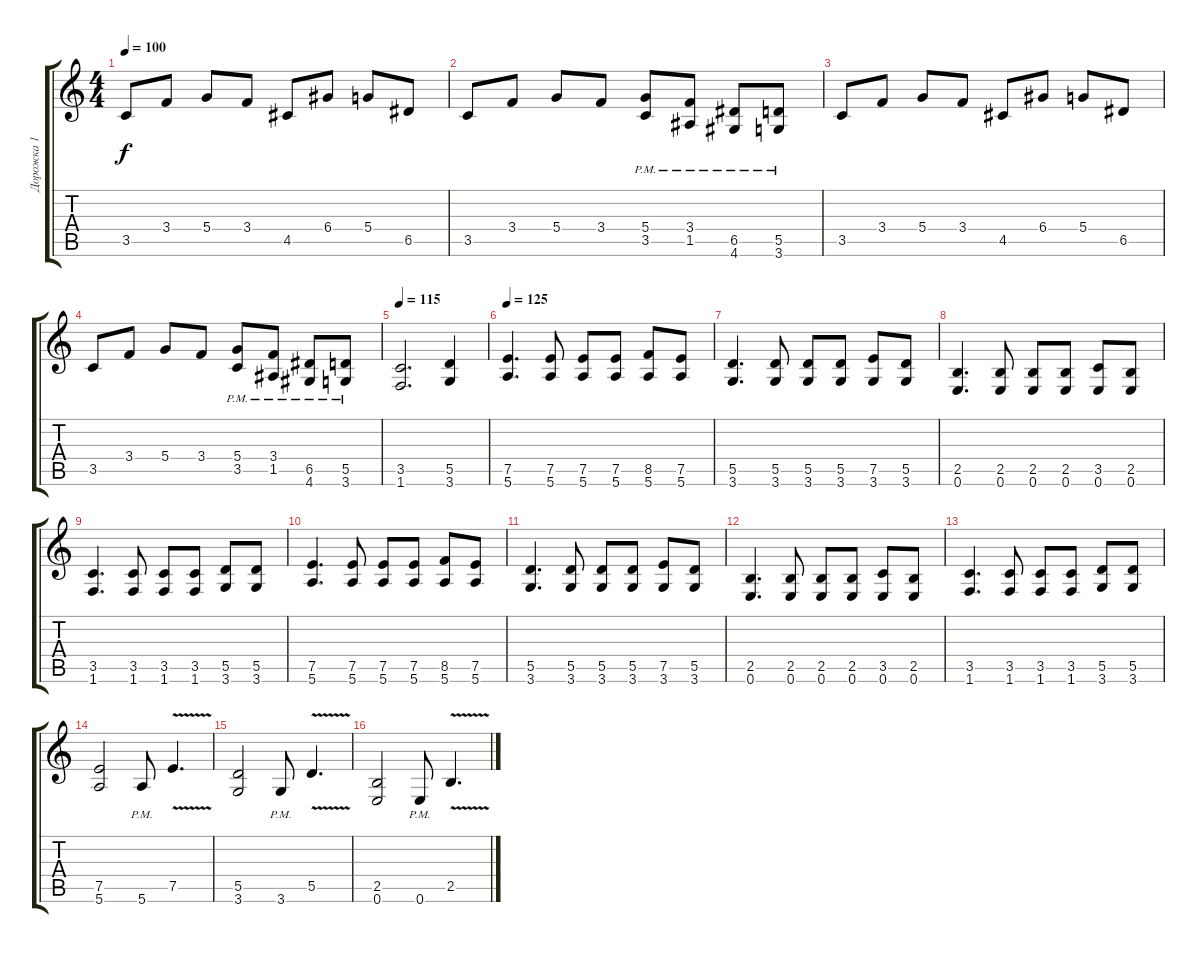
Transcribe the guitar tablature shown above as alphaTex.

\track ("Дорожка 1" "Дорожка 1") {instrument distortionguitar}
\staff {score tabs}
\tuning (E4 B3 G3 D3 A2 E2) {hide}
\ts (4 4)
\tempo 100
\clef g2
\ks c
3.5.8{dy f} 3.4.8 5.4.8 3.4.8 4.5.8 6.4.8 5.4.8 6.5.8 |
3.5.8 3.4.8 5.4.8 3.4.8 (5.4{pm} 3.5{pm}).8 (3.4{pm} 1.5{pm}).8 (6.5{pm} 4.6{pm}).8 (5.5{pm} 3.6{pm}).8 |
3.5.8 3.4.8 5.4.8 3.4.8 4.5.8 6.4.8 5.4.8 6.5.8 |
3.5.8 3.4.8 5.4.8 3.4.8 (5.4{pm} 3.5{pm}).8 (3.4{pm} 1.5{pm}).8 (6.5{pm} 4.6{pm}).8 (5.5{pm} 3.6{pm}).8 |
\tempo 115
(3.5 1.6).2{d} (5.5 3.6).4 |
\tempo 125
(7.5 5.6).4{d} (7.5 5.6).8 (7.5 5.6).8 (7.5 5.6).8 (8.5 5.6).8 (7.5 5.6).8 |
(5.5 3.6).4{d} (5.5 3.6).8 (5.5 3.6).8 (5.5 3.6).8 (7.5 3.6).8 (5.5 3.6).8 |
(2.5 0.6).4{d} (2.5 0.6).8 (2.5 0.6).8 (2.5 0.6).8 (3.5 0.6).8 (2.5 0.6).8 |
(3.5 1.6).4{d} (3.5 1.6).8 (3.5 1.6).8 (3.5 1.6).8 (5.5 3.6).8 (5.5 3.6).8 |
(7.5 5.6).4{d} (7.5 5.6).8 (7.5 5.6).8 (7.5 5.6).8 (8.5 5.6).8 (7.5 5.6).8 |
(5.5 3.6).4{d} (5.5 3.6).8 (5.5 3.6).8 (5.5 3.6).8 (7.5 3.6).8 (5.5 3.6).8 |
(2.5 0.6).4{d} (2.5 0.6).8 (2.5 0.6).8 (2.5 0.6).8 (3.5 0.6).8 (2.5 0.6).8 |
(3.5 1.6).4{d} (3.5 1.6).8 (3.5 1.6).8 (3.5 1.6).8 (5.5 3.6).8 (5.5 3.6).8 |
(7.5 5.6).2 5.6{pm}.8 7.5{v}.4{d} |
(5.5 3.6).2 3.6{pm}.8 5.5{v}.4{d} |
(2.5 0.6).2 0.6{pm}.8 2.5{v}.4{d}
